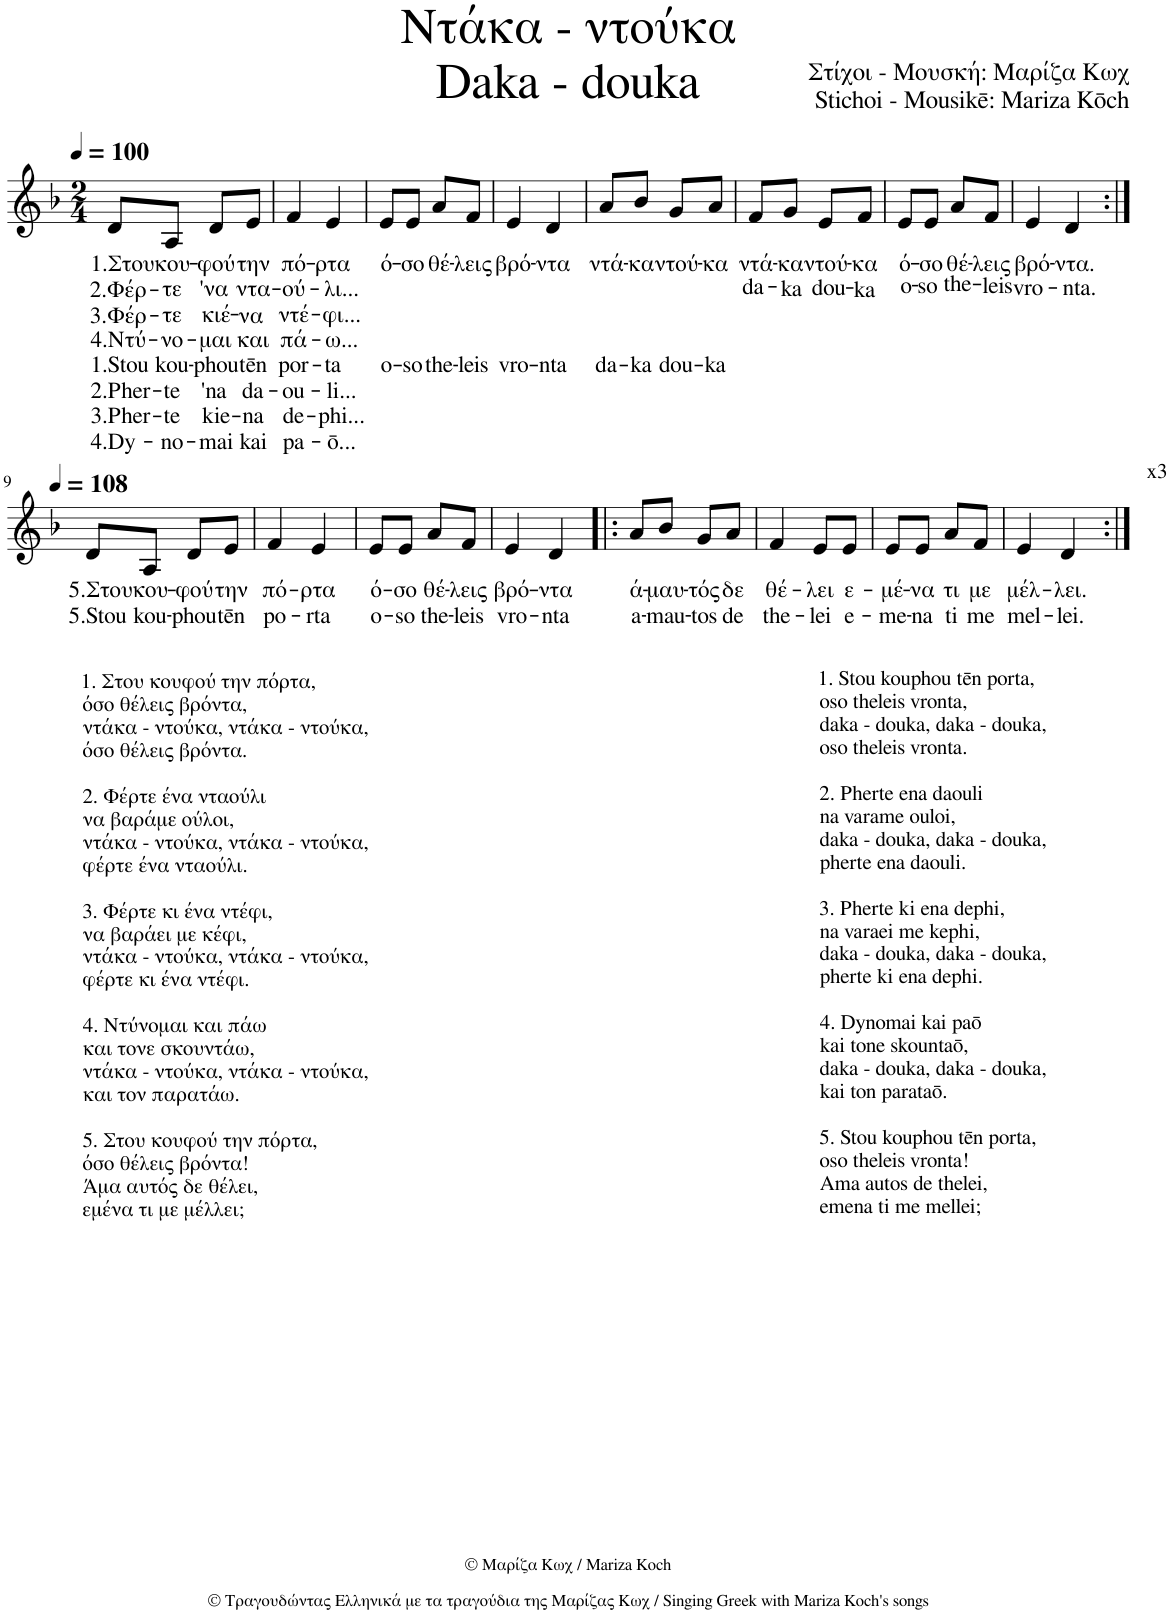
**kern	**text	**text	**text	**text	**text	**text	**text	**text
*part1	*part1	*part1	*part1	*part1	*part1	*part1	*part1	*part1
*staff1	*staff1	*staff1	*staff1	*staff1	*staff1	*staff1	*staff1	*staff1
*I"Piano	*	*	*	*	*	*	*	*
*I'Pno.	*	*	*	*	*	*	*	*
*clefG2	*	*	*	*	*	*	*	*
*k[b-]	*	*	*	*	*	*	*	*
*M2/4	*	*	*	*	*	*	*	*
*MM100	*	*	*	*	*	*	*	*
=1	=1	=1	=1	=1	=1	=1	=1	=1
!	!LO:LY:b	!LO:LY:b	!LO:LY:b	!LO:LY:b	!LO:LY:b	!LO:LY:b	!LO:LY:b	!LO:LY:b
8d/L	1.Στου	2.Φέρ-	3.Φέρ-	4.Ντύ-	1.Stou	2.Pher-	3.Pher-	4.Dy-
!	!LO:LY:b	!LO:LY:b	!LO:LY:b	!LO:LY:b	!LO:LY:b	!LO:LY:b	!LO:LY:b	!LO:LY:b
8A/J	κου-	-τε	-τε	-νο-	kou-	-te	-te	-no-
!	!LO:LY:b	!LO:LY:b	!LO:LY:b	!LO:LY:b	!LO:LY:b	!LO:LY:b	!LO:LY:b	!LO:LY:b
8d/L	-φού	'να	κιέ-	-μαι	-phou	'na	kie-	-mai
!	!LO:LY:b	!LO:LY:b	!LO:LY:b	!LO:LY:b	!LO:LY:b	!LO:LY:b	!LO:LY:b	!LO:LY:b
8e/J	την	ντα-	-να	και	tēn	da-	-na	kai
=2	=2	=2	=2	=2	=2	=2	=2	=2
!	!LO:LY:b	!LO:LY:b	!LO:LY:b	!LO:LY:b	!LO:LY:b	!LO:LY:b	!LO:LY:b	!LO:LY:b
4f/	πό-	-ού-	ντέ-	πά-	por-	-ou-	de-	pa-
!	!LO:LY:b	!LO:LY:b	!LO:LY:b	!LO:LY:b	!LO:LY:b	!LO:LY:b	!LO:LY:b	!LO:LY:b
4e/	-ρτα	-λι...	-φι...	-ω...	-ta	-li...	-phi...	-ō...
=3	=3	=3	=3	=3	=3	=3	=3	=3
!	!LO:LY:b	!	!	!	!LO:LY:b	!	!	!
8e/L	ό-	.	.	.	o-	.	.	.
!	!LO:LY:b	!	!	!	!LO:LY:b	!	!	!
8e/J	-σο	.	.	.	-so	.	.	.
!	!LO:LY:b	!	!	!	!LO:LY:b	!	!	!
8a/L	θέ-	.	.	.	the-	.	.	.
!	!LO:LY:b	!	!	!	!LO:LY:b	!	!	!
8f/J	-λεις	.	.	.	-leis	.	.	.
=4	=4	=4	=4	=4	=4	=4	=4	=4
!	!LO:LY:b	!	!	!	!LO:LY:b	!	!	!
4e/	βρό-	.	.	.	vro-	.	.	.
!	!LO:LY:b	!	!	!	!LO:LY:b	!	!	!
4d/	-ντα	.	.	.	-nta	.	.	.
=5	=5	=5	=5	=5	=5	=5	=5	=5
!	!LO:LY:b	!	!	!	!LO:LY:b	!	!	!
8a/L	ντά-	.	.	.	da-	.	.	.
!	!LO:LY:b	!	!	!	!LO:LY:b	!	!	!
8b-/J	-κα	.	.	.	-ka	.	.	.
!	!LO:LY:b	!	!	!	!LO:LY:b	!	!	!
8g/L	ντού-	.	.	.	dou-	.	.	.
!	!LO:LY:b	!	!	!	!LO:LY:b	!	!	!
8a/J	-κα	.	.	.	-ka	.	.	.
=6	=6	=6	=6	=6	=6	=6	=6	=6
!	!LO:LY:b	!	!	!	!LO:LY:b	!	!	!
8f/L	ντά-	.	.	.	da-	.	.	.
!	!LO:LY:b	!	!	!	!LO:LY:b	!	!	!
8g/J	-κα	.	.	.	-ka	.	.	.
!	!LO:LY:b	!	!	!	!LO:LY:b	!	!	!
8e/L	ντού-	.	.	.	dou-	.	.	.
!	!LO:LY:b	!	!	!	!LO:LY:b	!	!	!
8f/J	-κα	.	.	.	-ka	.	.	.
=7	=7	=7	=7	=7	=7	=7	=7	=7
!	!LO:LY:b	!	!	!	!LO:LY:b	!	!	!
8e/L	ό-	.	.	.	o-	.	.	.
!	!LO:LY:b	!	!	!	!LO:LY:b	!	!	!
8e/J	-σο	.	.	.	-so	.	.	.
!	!LO:LY:b	!	!	!	!LO:LY:b	!	!	!
8a/L	θέ-	.	.	.	the-	.	.	.
!	!LO:LY:b	!	!	!	!LO:LY:b	!	!	!
8f/J	-λεις	.	.	.	-leis	.	.	.
=8	=8	=8	=8	=8	=8	=8	=8	=8
!	!LO:LY:b	!	!	!	!LO:LY:b	!	!	!
4e/	βρό-	.	.	.	vro-	.	.	.
!	!LO:LY:b	!	!	!	!LO:LY:b	!	!	!
4d/	-ντα.	.	.	.	-nta.	.	.	.
!!LO:LB:g=z
=9:|!	=9:|!	=9:|!	=9:|!	=9:|!	=9:|!	=9:|!	=9:|!	=9:|!
*MM108	*	*	*	*	*	*	*	*
!	!LO:LY:b	!LO:LY:b	!	!	!	!	!	!
8d/L	5.Στου	5.Stou	.	.	.	.	.	.
!	!LO:LY:b	!LO:LY:b	!	!	!	!	!	!
8A/J	κου-	kou-	.	.	.	.	.	.
!	!LO:LY:b	!LO:LY:b	!	!	!	!	!	!
8d/L	-φού	-phou	.	.	.	.	.	.
!	!LO:LY:b	!LO:LY:b	!	!	!	!	!	!
8e/J	την	tēn	.	.	.	.	.	.
=10	=10	=10	=10	=10	=10	=10	=10	=10
!	!LO:LY:b	!LO:LY:b	!	!	!	!	!	!
4f/	πό-	po-	.	.	.	.	.	.
!	!LO:LY:b	!LO:LY:b	!	!	!	!	!	!
4e/	-ρτα	-rta	.	.	.	.	.	.
=11	=11	=11	=11	=11	=11	=11	=11	=11
!	!LO:LY:b	!LO:LY:b	!	!	!	!	!	!
8e/L	ό-	o-	.	.	.	.	.	.
!	!LO:LY:b	!LO:LY:b	!	!	!	!	!	!
8e/J	-σο	-so	.	.	.	.	.	.
!	!LO:LY:b	!LO:LY:b	!	!	!	!	!	!
8a/L	θέ-	the-	.	.	.	.	.	.
!	!LO:LY:b	!LO:LY:b	!	!	!	!	!	!
8f/J	-λεις	-leis	.	.	.	.	.	.
=12	=12	=12	=12	=12	=12	=12	=12	=12
!	!LO:LY:b	!LO:LY:b	!	!	!	!	!	!
4e/	βρό-	vro-	.	.	.	.	.	.
!	!LO:LY:b	!LO:LY:b	!	!	!	!	!	!
4d/	-ντα	-nta	.	.	.	.	.	.
=13!|:	=13!|:	=13!|:	=13!|:	=13!|:	=13!|:	=13!|:	=13!|:	=13!|:
!	!LO:LY:b	!LO:LY:b	!	!	!	!	!	!
8a/L	ά-	a-	.	.	.	.	.	.
!	!LO:LY:b	!LO:LY:b	!	!	!	!	!	!
8b-/J	-μαυ-	-mau-	.	.	.	.	.	.
!	!LO:LY:b	!LO:LY:b	!	!	!	!	!	!
8g/L	-τός	-tos	.	.	.	.	.	.
!	!LO:LY:b	!LO:LY:b	!	!	!	!	!	!
8a/J	δε	de	.	.	.	.	.	.
=14	=14	=14	=14	=14	=14	=14	=14	=14
!	!LO:LY:b	!LO:LY:b	!	!	!	!	!	!
4f/	θέ-	the-	.	.	.	.	.	.
!	!LO:LY:b	!LO:LY:b	!	!	!	!	!	!
8e/L	-λει	-lei	.	.	.	.	.	.
!	!LO:LY:b	!LO:LY:b	!	!	!	!	!	!
8e/J	ε-	e-	.	.	.	.	.	.
=15	=15	=15	=15	=15	=15	=15	=15	=15
!	!LO:LY:b	!LO:LY:b	!	!	!	!	!	!
8e/L	-μέ-	-me-	.	.	.	.	.	.
!	!LO:LY:b	!LO:LY:b	!	!	!	!	!	!
8e/J	-να	-na	.	.	.	.	.	.
!	!LO:LY:b	!LO:LY:b	!	!	!	!	!	!
8a/L	τι	ti	.	.	.	.	.	.
!	!LO:LY:b	!LO:LY:b	!	!	!	!	!	!
8f/J	με	me	.	.	.	.	.	.
=16	=16	=16	=16	=16	=16	=16	=16	=16
!	!LO:LY:b	!LO:LY:b	!	!	!	!	!	!
4e/	μέλ-	mel-	.	.	.	.	.	.
!LO:TX:a:t=x3	!	!	!	!	!	!	!	!
!LO:TX:b:t=1. Stou kouphou tēn porta,	!	!	!	!	!	!	!	!
!LO:TX:b:t=oso theleis vronta,	!	!	!	!	!	!	!	!
!LO:TX:b:t=daka - douka, daka - douka,	!	!	!	!	!	!	!	!
!LO:TX:b:t=oso theleis vronta.	!	!	!	!	!	!	!	!
!LO:TX:b:t=2. Pherte ena daouli	!	!	!	!	!	!	!	!
!LO:TX:b:t=na varame ouloi,	!	!	!	!	!	!	!	!
!LO:TX:b:t=daka - douka, daka - douka,	!	!	!	!	!	!	!	!
!LO:TX:b:t=pherte ena daouli.	!	!	!	!	!	!	!	!
!LO:TX:b:t=3. Pherte ki ena dephi,	!	!	!	!	!	!	!	!
!LO:TX:b:t=na varaei me kephi,	!	!	!	!	!	!	!	!
!LO:TX:b:t=daka - douka, daka - douka,	!	!	!	!	!	!	!	!
!LO:TX:b:t=pherte ki ena dephi.	!	!	!	!	!	!	!	!
!LO:TX:b:t=4. Dynomai kai paō	!	!	!	!	!	!	!	!
!LO:TX:b:t=kai tone skountaō,	!	!	!	!	!	!	!	!
!LO:TX:b:t=daka - douka, daka - douka,	!	!	!	!	!	!	!	!
!LO:TX:b:t=kai ton parataō.	!	!	!	!	!	!	!	!
!LO:TX:b:t=5. Stou kouphou tēn porta,	!	!	!	!	!	!	!	!
!LO:TX:b:t=oso theleis vronta!	!	!	!	!	!	!	!	!
!LO:TX:b:t=Ama autos de thelei,	!	!	!	!	!	!	!	!
!LO:TX:b:t=emena ti me mellei;	!	!	!	!	!	!	!	!
!LO:TX:b:t=1. Στου κουφού την πόρτα,	!	!	!	!	!	!	!	!
!LO:TX:b:t=όσο θέλεις βρόντα,	!	!	!	!	!	!	!	!
!LO:TX:b:t=ντάκα - ντούκα, ντάκα - ντούκα,	!	!	!	!	!	!	!	!
!LO:TX:b:t=όσο θέλεις βρόντα.	!	!	!	!	!	!	!	!
!LO:TX:b:t=2. Φέρτε ένα νταούλι	!	!	!	!	!	!	!	!
!LO:TX:b:t=να βαράμε ούλοι,	!	!	!	!	!	!	!	!
!LO:TX:b:t=ντάκα - ντούκα, ντάκα - ντούκα,	!	!	!	!	!	!	!	!
!LO:TX:b:t=φέρτε ένα νταούλι.	!	!	!	!	!	!	!	!
!LO:TX:b:t=3. Φέρτε κι ένα ντέφι,	!	!	!	!	!	!	!	!
!LO:TX:b:t=να βαράει με κέφι,	!	!	!	!	!	!	!	!
!LO:TX:b:t=ντάκα - ντούκα, ντάκα - ντούκα,	!	!	!	!	!	!	!	!
!LO:TX:b:t=φέρτε κι ένα ντέφι.	!	!	!	!	!	!	!	!
!LO:TX:b:t=4. Ντύνομαι και πάω	!	!	!	!	!	!	!	!
!LO:TX:b:t=και τονε σκουντάω,	!	!	!	!	!	!	!	!
!LO:TX:b:t=ντάκα - ντούκα, ντάκα - ντούκα,	!	!	!	!	!	!	!	!
!LO:TX:b:t=και τον παρατάω.	!	!	!	!	!	!	!	!
!LO:TX:b:t=5. Στου κουφού την πόρτα,	!	!	!	!	!	!	!	!
!LO:TX:b:t=όσο θέλεις βρόντα!	!	!	!	!	!	!	!	!
!LO:TX:b:t=Άμα αυτός δε θέλει,	!	!	!	!	!	!	!	!
!LO:TX:b:t=εμένα τι με μέλλει;	!	!	!	!	!	!	!	!
!	!LO:LY:b	!LO:LY:b	!	!	!	!	!	!
4d/	-λει.	-lei.	.	.	.	.	.	.
=:|!	=:|!	=:|!	=:|!	=:|!	=:|!	=:|!	=:|!	=:|!
*-	*-	*-	*-	*-	*-	*-	*-	*-
